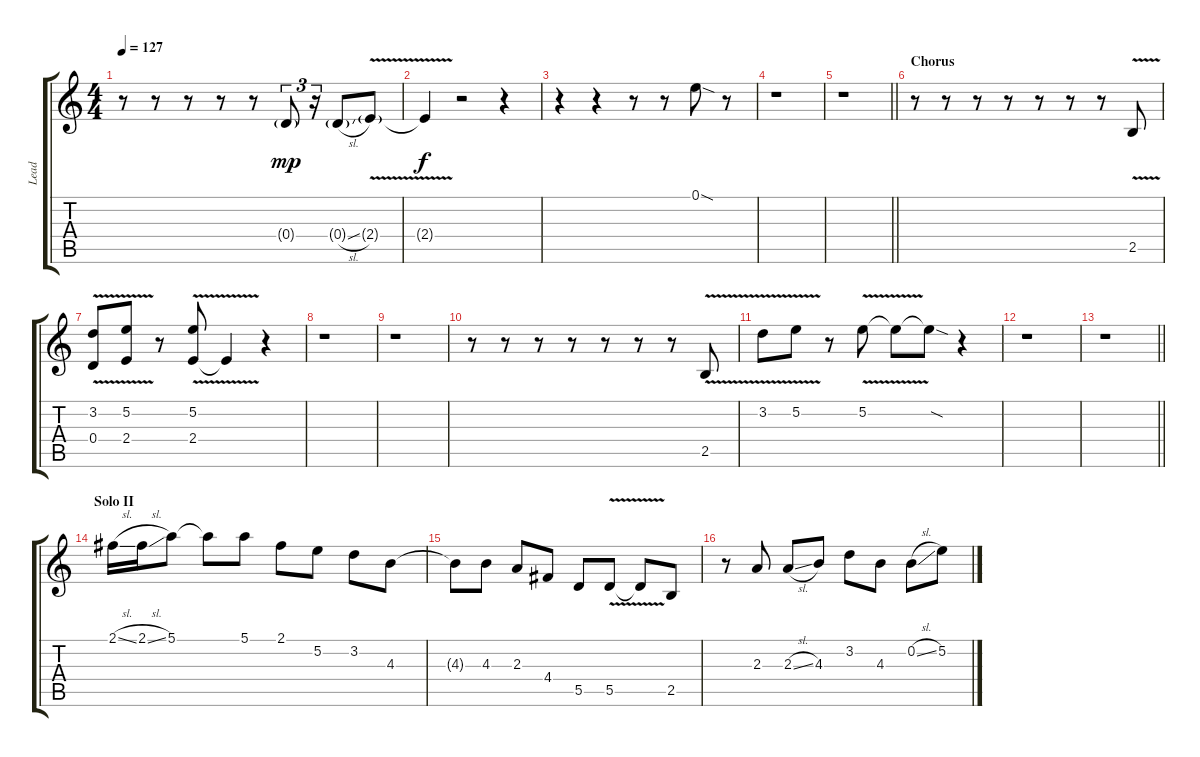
\track ("Lead" "Lead") {instrument overdrivenguitar}
\staff {score tabs}
\tuning (E4 B3 G3 D3 A2 E2) {hide}
\ts (4 4)
\tempo 127
\clef g2
\ks c
r.8{dy f} r.8 r.8 r.8 r.8 0.4{g}.8{tu (3 2) dy mp} r.16{tu (3 2)} 0.4{sl g}.8 2.4{v g}.8 |
2.4{t}.4{dy f} r.2 r.4 |
r.4 r.4 r.8 r.8 0.1{sod}.8 r.8 |
r.1 |
\barLineRight lightlight
r.1 |
\section ("" "Chorus")
r.8 r.8 r.8 r.8 r.8 r.8 r.8 2.5{v}.8 |
(3.2 0.4{v}).8 (5.2 2.4{v}).8 r.8 (5.2 2.4{v}).8 2.4{t}.4 r.4 |
r.1 |
r.1 |
r.8 r.8 r.8 r.8 r.8 r.8 r.8 2.5{v}.8 |
3.2{v}.8 5.2{v}.8 r.8 5.2{v}.8 5.2{t}.8 5.2{sod t}.8 r.4 |
r.1 |
\barLineRight lightlight
r.1 |
\section ("" "Solo II")
2.1{sl}.16 2.1{sl}.16 5.1.8 5.1{t}.8 5.1.8 2.1.8 5.2.8 3.2.8 4.3.8 |
4.3{t}.8 4.3.8 2.3.8 4.4.8 5.5.8 5.5{v}.8 5.5{t}.8 2.5.8 |
r.8 2.3.8 2.3{sl}.8 4.3.8 3.2.8 4.3.8 0.2{sl}.8 5.2.8
